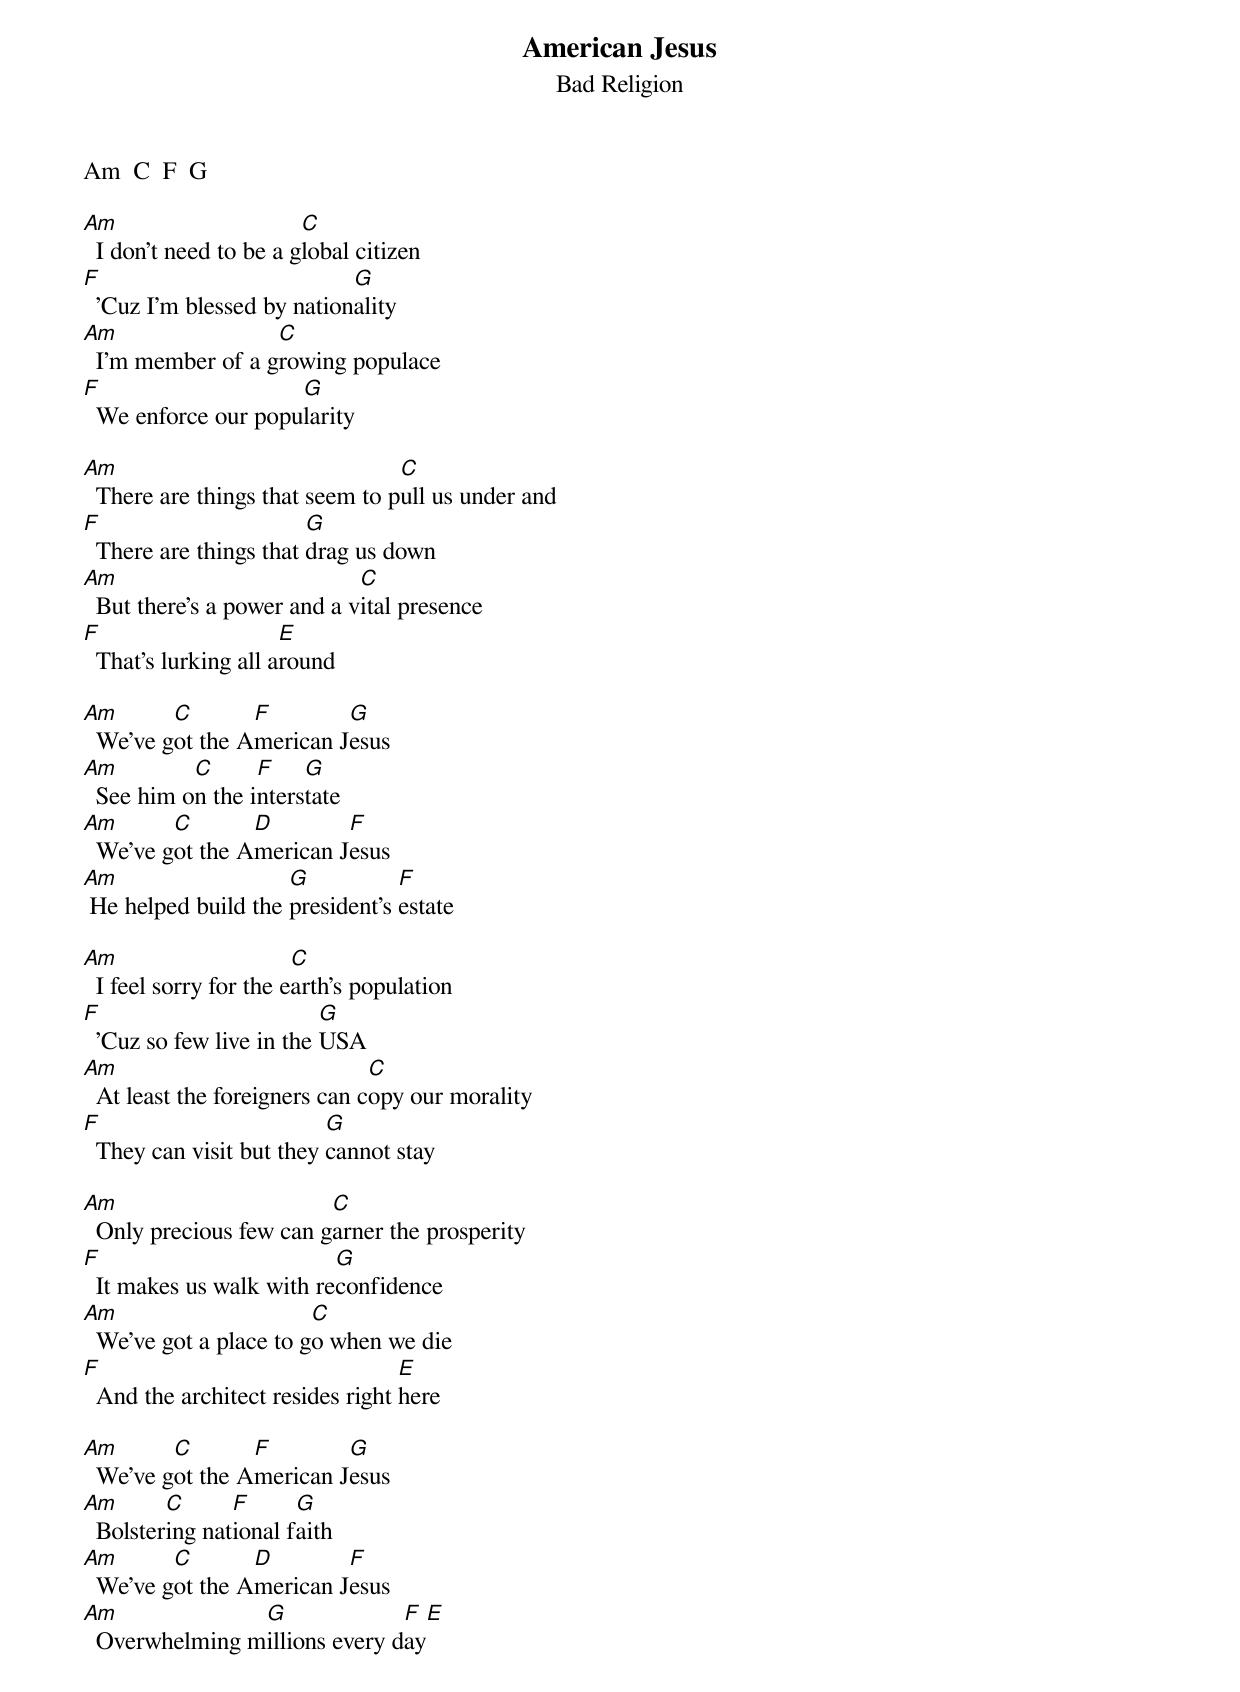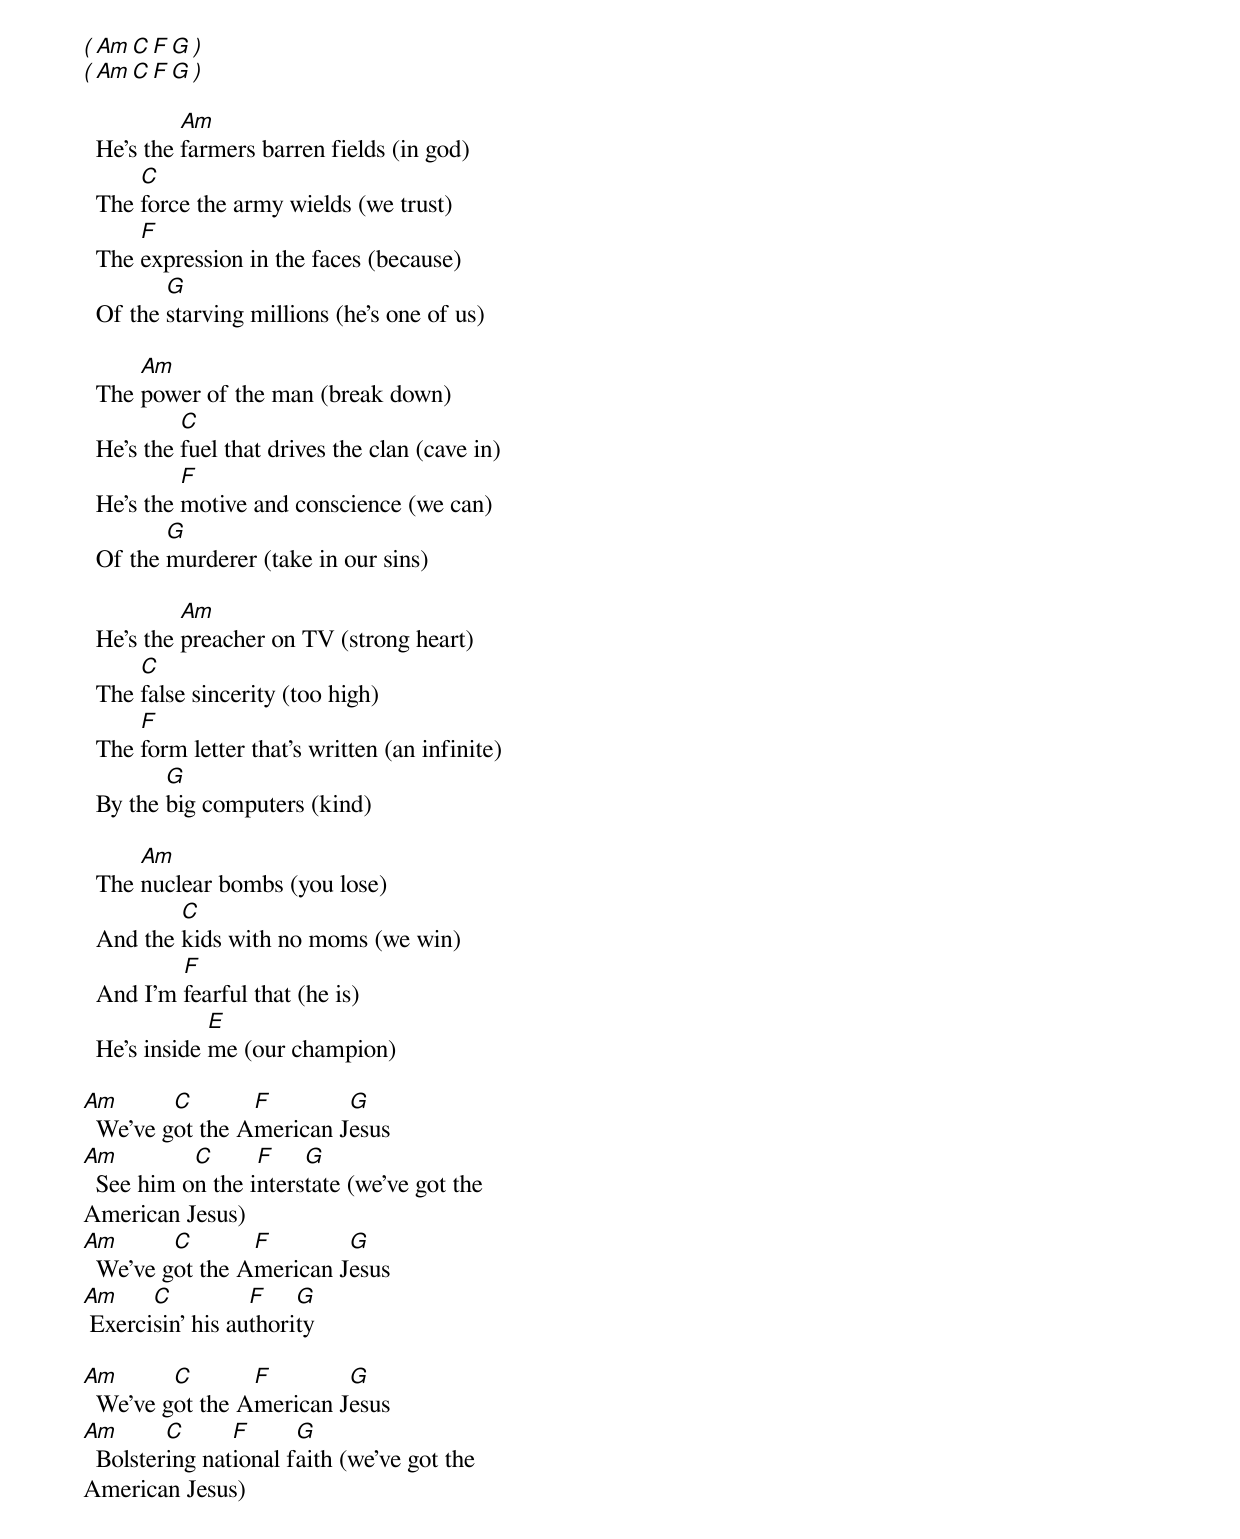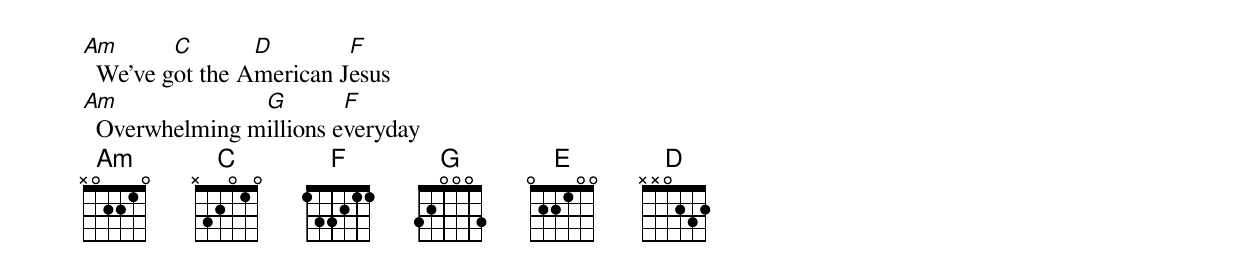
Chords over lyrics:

American Jesus
Bad Religion

Am  C  F  G

Am                      C
  I don't need to be a global citizen
F                           G
  'Cuz I'm blessed by nationality
Am                 C
  I'm member of a growing populace
F                    G
  We enforce our popularity

Am                               C
  There are things that seem to pull us under and
F                       G
  There are things that drag us down
Am                           C
  But there's a power and a vital presence
F                     E
  That's lurking all around

Am       C       F        G
  We've got the American Jesus
Am         C      F    G
  See him on the interstate
Am       C       D        F
  We've got the American Jesus
Am                   G           F
 He helped build the president's estate

Am                      C
  I feel sorry for the earth's population
F                         G
  'Cuz so few live in the USA
Am                             C
  At least the foreigners can copy our morality
F                         G
  They can visit but they cannot stay

Am                       C
  Only precious few can garner the prosperity
F                         G
  It makes us walk with reconfidence
Am                      C
  We've got a place to go when we die
F                                 E
  And the architect resides right here

Am       C       F        G
  We've got the American Jesus
Am       C      F      G
  Bolstering national faith
Am       C       D        F
  We've got the American Jesus
Am              G              F   E
  Overwhelming millions every day

( Am   C   F   G )
( Am   C   F   G )

           Am
  He's the farmers barren fields (in god)
      C
  The force the army wields (we trust)
      F
  The expression in the faces (because)
         G
  Of the starving millions (he's one of us)

      Am
  The power of the man (break down)
           C
  He's the fuel that drives the clan (cave in)
           F
  He's the motive and conscience (we can)
         G
  Of the murderer (take in our sins)

           Am
  He's the preacher on TV (strong heart)
      C
  The false sincerity (too high)
      F
  The form letter that's written (an infinite)
         G
  By the big computers (kind)

      Am
  The nuclear bombs (you lose)
          C
  And the kids with no moms (we win)
          F
  And I'm fearful that (he is)
              E
  He's inside me (our champion)

Am       C       F        G
  We've got the American Jesus
Am         C      F    G
  See him on the interstate (we've got the
American Jesus)
Am       C       F        G
  We've got the American Jesus
Am     C          F    G
 Exercisin' his authority

Am       C       F        G
  We've got the American Jesus
Am       C      F      G
  Bolstering national faith (we've got the
American Jesus)
Am       C       D        F
  We've got the American Jesus
Am              G        F
  Overwhelming millions everyday
